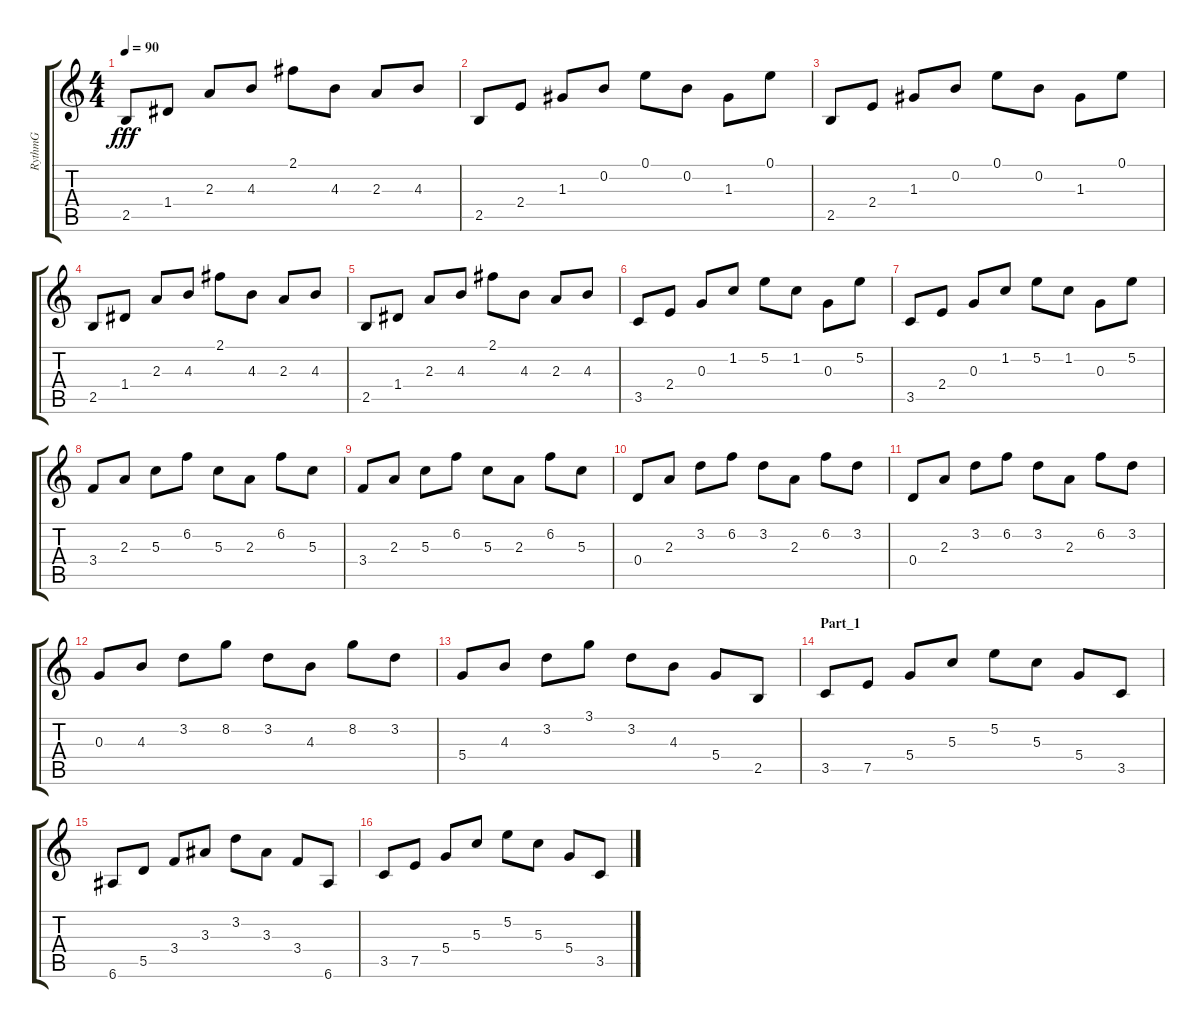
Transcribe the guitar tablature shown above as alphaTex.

\track ("RythmG" "RythmG") {instrument acousticguitarnylon}
\staff {score tabs}
\tuning (E4 B3 G3 D3 A2 E2) {hide}
\ts (4 4)
\tempo 90
\clef g2
\ks c
2.5.8{dy fff} 1.4.8 2.3.8 4.3.8 2.1.8 4.3.8 2.3.8 4.3.8 |
2.5.8 2.4.8 1.3.8 0.2.8 0.1.8 0.2.8 1.3.8 0.1.8 |
2.5.8 2.4.8 1.3.8 0.2.8 0.1.8 0.2.8 1.3.8 0.1.8 |
2.5.8 1.4.8 2.3.8 4.3.8 2.1.8 4.3.8 2.3.8 4.3.8 |
2.5.8 1.4.8 2.3.8 4.3.8 2.1.8 4.3.8 2.3.8 4.3.8 |
3.5.8 2.4.8 0.3.8 1.2.8 5.2.8 1.2.8 0.3.8 5.2.8 |
3.5.8 2.4.8 0.3.8 1.2.8 5.2.8 1.2.8 0.3.8 5.2.8 |
3.4.8 2.3.8 5.3.8 6.2.8 5.3.8 2.3.8 6.2.8 5.3.8 |
3.4.8 2.3.8 5.3.8 6.2.8 5.3.8 2.3.8 6.2.8 5.3.8 |
0.4.8 2.3.8 3.2.8 6.2.8 3.2.8 2.3.8 6.2.8 3.2.8 |
0.4.8 2.3.8 3.2.8 6.2.8 3.2.8 2.3.8 6.2.8 3.2.8 |
0.3.8 4.3.8 3.2.8 8.2.8 3.2.8 4.3.8 8.2.8 3.2.8 |
5.4.8 4.3.8 3.2.8 3.1.8 3.2.8 4.3.8 5.4.8 2.5.8 |
\section ("" "Part_1")
3.5.8 7.5.8 5.4.8 5.3.8 5.2.8 5.3.8 5.4.8 3.5.8 |
6.6.8 5.5.8 3.4.8 3.3.8 3.2.8 3.3.8 3.4.8 6.6.8 |
3.5.8 7.5.8 5.4.8 5.3.8 5.2.8 5.3.8 5.4.8 3.5.8
